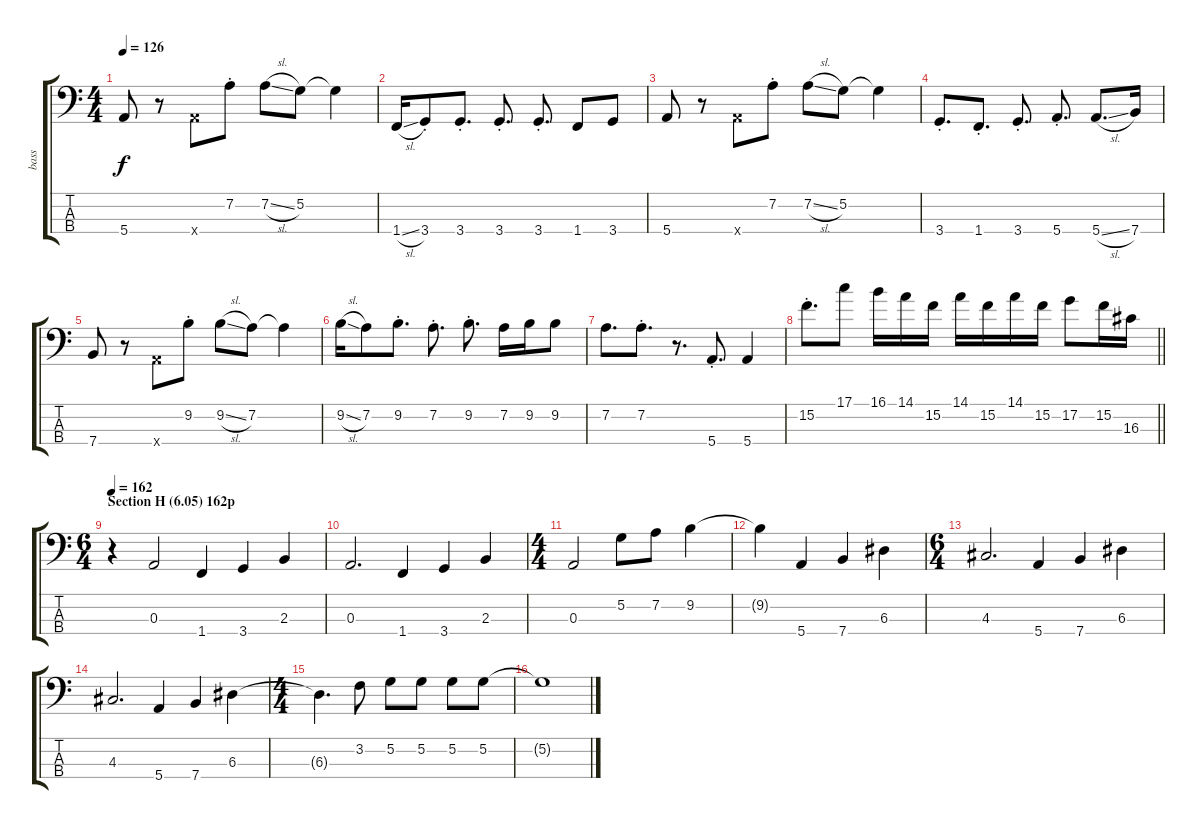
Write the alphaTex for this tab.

\track ("bass" "bass") {instrument electricbassfinger}
\staff {score tabs}
\tuning (G2 D2 A1 E1) {hide}
\ts (4 4)
\tempo 126
\clef f4
\ks c
5.4.8{dy f} r.8 5.4{x}.8 7.2{st}.8 7.2{sl}.8 5.2.8 5.2{t}.4 |
1.4{sl}.16 3.4{st}.8 3.4{st}.8{d} 3.4{st}.8{d} 3.4{st}.8{d} 1.4.8 3.4.8 |
5.4.8 r.8 5.4{x}.8 7.2{st}.8 7.2{sl}.8 5.2.8 5.2{t}.4 |
3.4{st}.8{d} 1.4{st}.8{d} 3.4{st}.8{d} 5.4{st}.8{d} 5.4{sl}.8{d} 7.4.16 |
7.4.8 r.8 5.4{x}.8 9.2{st}.8 9.2{sl}.8 7.2.8 7.2{t}.4 |
9.2{sl}.16 7.2.8 9.2{st}.8{d} 7.2{st}.8{d} 9.2{st}.8{d} 7.2.16 9.2.16 9.2.8 |
7.2.8{d} 7.2{st}.8{d} r.8{d} 5.4{st}.8{d} 5.4.4 |
\barLineRight lightlight
15.2{st}.8{d} 17.1.8 16.1.16 14.1.16 15.2.16 14.1.16 15.2.16 14.1.16 15.2.16 17.2.8 15.2.16 16.3.16 |
\ts (6 4)
\section ("" "Section H (6.05) 162p")
\tempo 162
r.4 0.3.2 1.4.4 3.4.4 2.3.4 |
0.3.2{d} 1.4.4 3.4.4 2.3.4 |
\ts (4 4)
0.3.2 5.2.8 7.2.8 9.2.4 |
9.2{t}.4 5.4.4 7.4.4 6.3.4 |
\ts (6 4)
4.3.2{d} 5.4.4 7.4.4 6.3.4 |
4.3.2{d} 5.4.4 7.4.4 6.3.4 |
\ts (4 4)
6.3{t}.4{d} 3.2.8 5.2.8 5.2.8 5.2.8 5.2.8 |
5.2{t}.1
